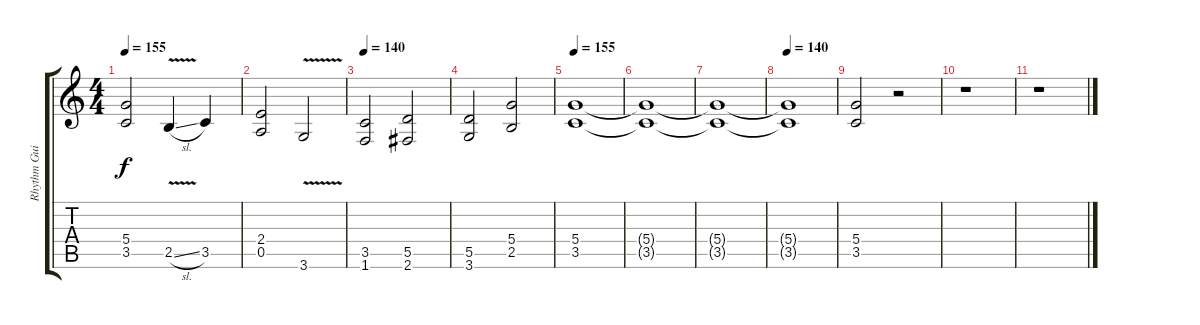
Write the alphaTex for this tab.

\track ("Rhythm Guitar 1: Henrik Juhano" "Rhythm Gui") {instrument distortionguitar}
\staff {score tabs}
\tuning (E4 B3 G3 D3 A2 E2) {hide}
\ts (4 4)
\tempo 155
\clef g2
\ks c
(5.4 3.5).2{dy f} 2.5{v sl}.4 3.5.4 |
(2.4 0.5).2 3.6{v}.2 |
\tempo 140
(3.5 1.6).2 (5.5 2.6).2 |
(5.5 3.6).2 (5.4 2.5).2 |
\tempo 155
(5.4 3.5).1 |
(5.4{t} 3.5{t}).1 |
(5.4{t} 3.5{t}).1 |
\tempo 140
(5.4{t} 3.5{t}).1 |
(5.4 3.5).2 r.2 |
r.1 |
r.1
